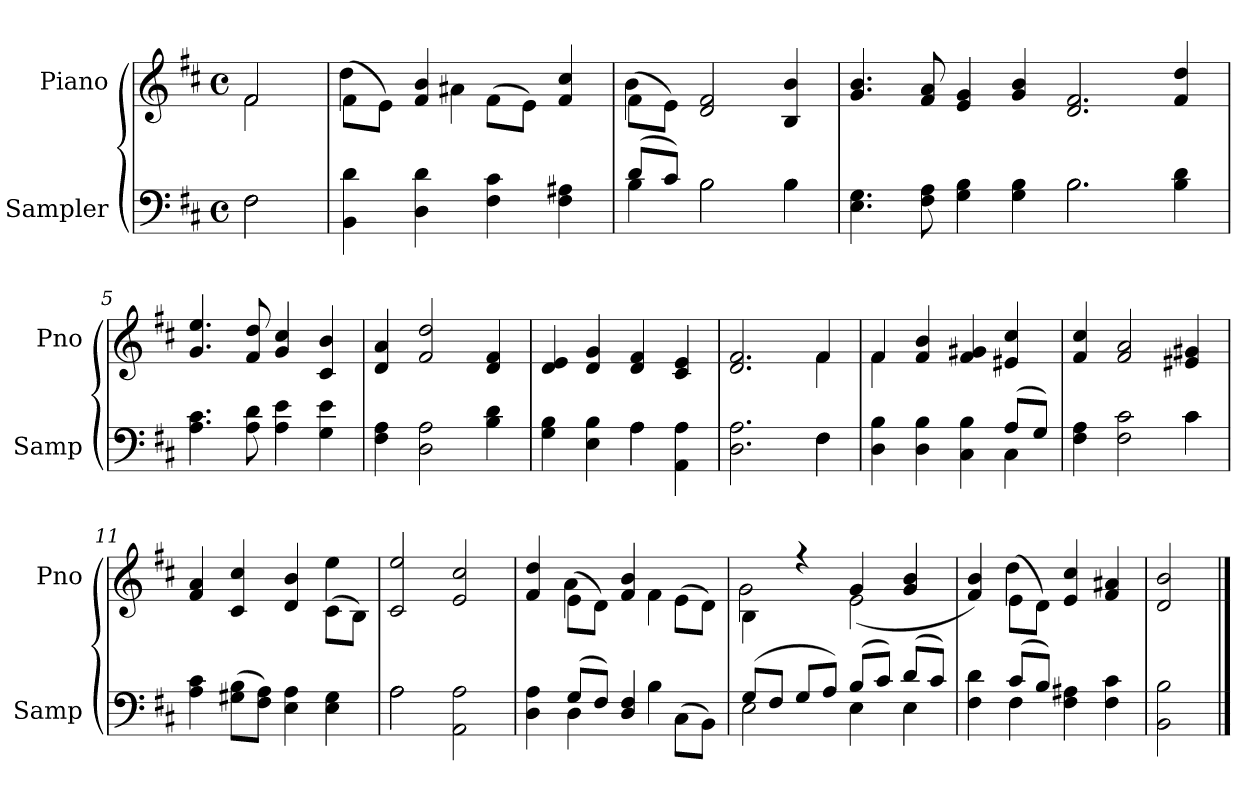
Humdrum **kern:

**kern	**kern
*part2	*part1
*staff2	*staff1
*I"Sampler	*I"Piano
*I'Samp	*I'Pno
*clefF4	*clefG2
*k[f#c#]	*k[f#c#]
*D:	*D:
*M4/4	*M4/4
*met(c)	*met(c)
=1	=1
*^	*^
2F#\	2F#	2f#/	2f#
*v	*v	*	*
=2	=2	=2
4BB 4d	(8f#\L	4dd
.	8e\J)	.
4D 4d	4f#/ 4b/	8ryy
.	.	4a#X
4F# 4c#	(8f#\L	.
.	8e\J)	4.ryy
4F# 4A#X	4f#/ 4cc#/	.
=3	=3	=3
*^	*	*
(8d/L	4B	(8f#\L	4b
8c#/J)	.	8e\J)	.
2B\	2B	2d/ 2f#/	2.ryy
4B\	4B	4B/ 4b/	.
*	*	*v	*v
=4	=4	=4
4.E 4.G	1ryy	4.g/ 4.b/
8F# 8A	.	8f#/ 8a/
4G 4B	.	4e/ 4g/
4G 4B	.	4g/ 4b/
2.B\	2.B	2.d/ 2.f#/
4B 4d	4ryy	4f#/ 4dd/
*v	*v	*
=5	=5
4.A 4.c#	4.g/ 4.ee/
8A 8d	8f# 8dd
4A 4e	4g 4cc#
4G 4e	4c# 4b
=6	=6
4F# 4A	4d 4a
2D 2A	2f# 2dd
4B 4d	4d 4f#
=7	=7
*^	*
4G 4B	2ryy	4d 4e
4E 4B	.	4d 4g
4A\	4A	4d 4f#
4AA 4A	4ryy	4c# 4e
=8	=8	=8
*	*	*^
2.D 2.A	2.ryy	2.d 2.f#	2.ryy
4F#\	4F#	4f#/	4f#
=9	=9	=9	=9
4D 4B	2.ryy	4f#/	4f#
4D 4B	.	4f# 4b	2.ryy
4C# 4B	.	4f# 4g#X	.
(8A/L	4C#	4e#X 4cc#	.
8G/J)	.	.	.
*	*	*v	*v
=10	=10	=10
4F# 4A	2.ryy	4f# 4cc#
2F# 2c#	.	2f# 2a
4c#\	4c#	4e#X 4g#X
*v	*v	*
=11	=11
*	*^
4A 4c#	4f# 4a	2.ryy
(8G#X\ 8B\L	4c# 4cc#	.
8F#\ 8A\J)	.	.
4E 4A	4d 4b	.
4E 4G#	(8c#\L	4ee
.	8B\J)	.
*	*v	*v
=12	=12
*^	*
2A\	2A	2c# 2ee
2AA 2A	2ryy	2e 2cc#
=13	=13	=13
*	*	*^
4D 4A	4ryy	4f# 4dd	4ryy
(8G/L	4D	(8e\L	4a
8F#/J)	.	8d\J)	.
4D 4F#	8ryy	4f# 4b	8ryy
.	4B	.	4f#
(8C#\L	.	(8e\L	.
8BB\J)	8ryy	8d\J)	8ryy
=14	=14	=14	=14
(8G/L	2E	4B\	2g
8F#/J	.	.	.
8G/L	.	4r	.
8A/J)	.	.	.
(8B/L	4E	4g/	(2e
8c#/J)	.	.	.
(8d/L	4E	4g 4b	.
8c#/J)	.	.	.
=15	=15	=15	=15
4F# 4d	4ryy	4f# 4b)	4ryy
(8c#/L	4F#	(8e\L	4dd
8B/J)	.	8d\J)	.
4F# 4A#X	2ryy	4e 4cc#	2ryy
4F# 4c#	.	4f# 4a#X	.
*v	*v	*	*
*	*v	*v
=16	=16
2BB 2B	2d 2b
==	==
*-	*-
